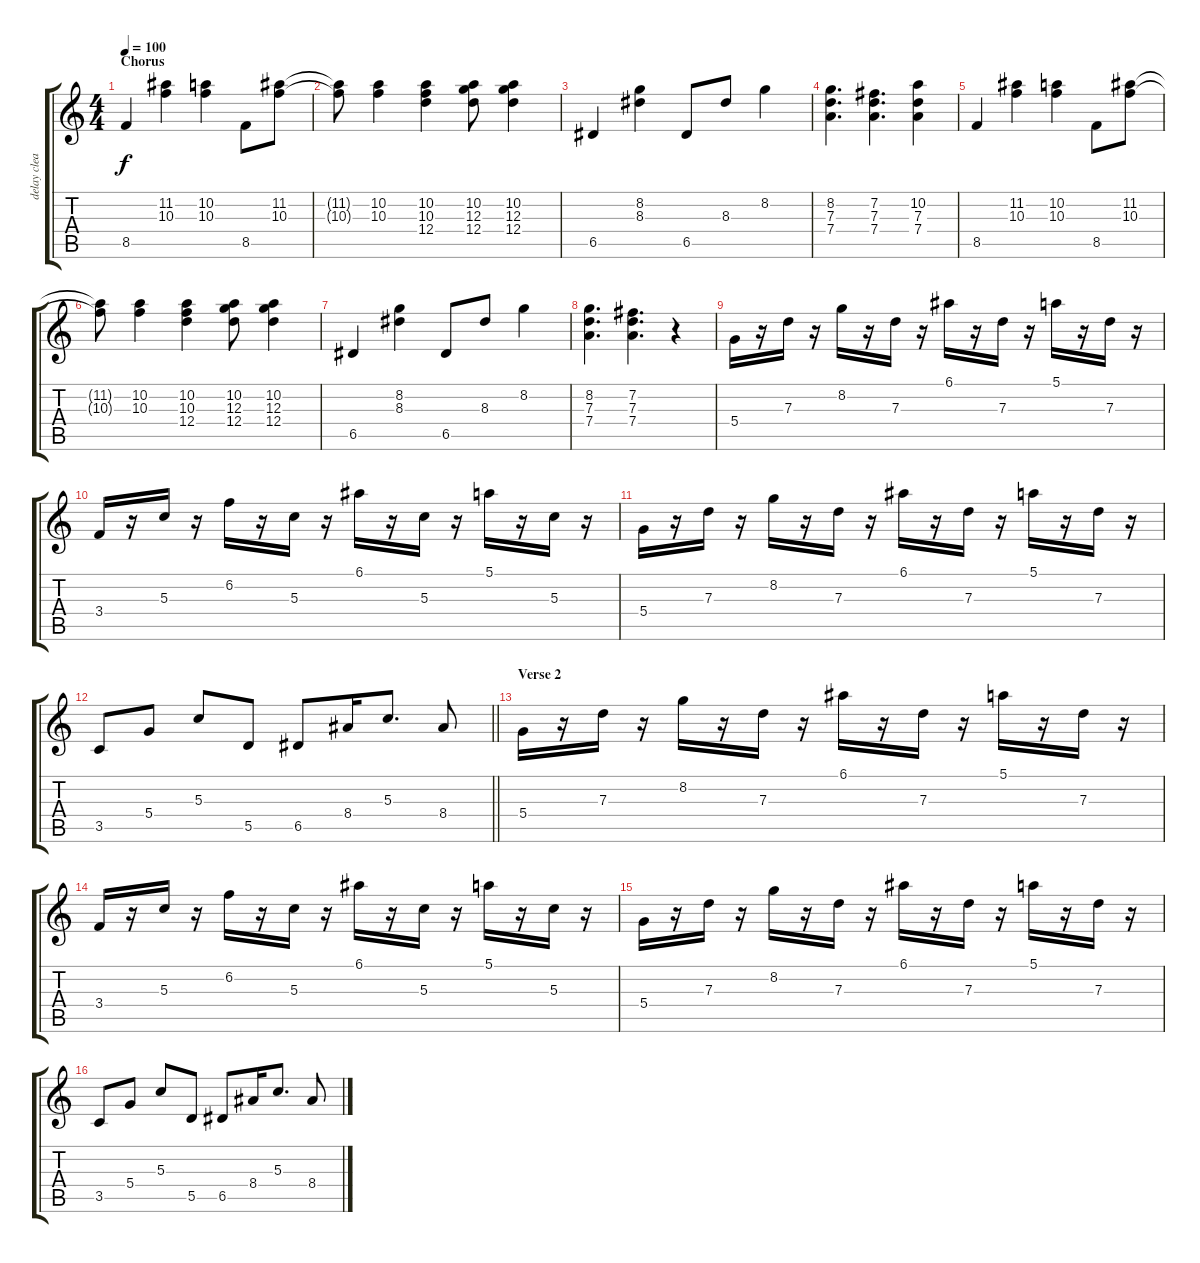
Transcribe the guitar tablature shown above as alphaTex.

\track ("delay clean" "delay clea") {instrument electricguitarclean}
\staff {score tabs}
\tuning (E4 B3 G3 D3 A2 E2) {hide}
\ts (4 4)
\section ("" "Chorus")
\tempo 100
\clef g2
\ks c
8.5.4{dy f} (11.2 10.3).4 (10.2 10.3).4 8.5.8 (11.2 10.3).8 |
(11.2{t} 10.3{t}).8 (10.2 10.3).4 (10.2 10.3 12.4).4 (10.2 12.3 12.4).8 (10.2 12.3 12.4).4 |
6.5.4 (8.2 8.3).4 6.5.8 8.3.8 8.2.4 |
(8.2 7.3 7.4).4{d} (7.2 7.3 7.4).4{d} (10.2 7.3 7.4).4 |
8.5.4 (11.2 10.3).4 (10.2 10.3).4 8.5.8 (11.2 10.3).8 |
(11.2{t} 10.3{t}).8 (10.2 10.3).4 (10.2 10.3 12.4).4 (10.2 12.3 12.4).8 (10.2 12.3 12.4).4 |
6.5.4 (8.2 8.3).4 6.5.8 8.3.8 8.2.4 |
(8.2 7.3 7.4).4{d} (7.2 7.3 7.4).4{d} r.4 |
5.4.16 r.16 7.3.16 r.16 8.2.16 r.16 7.3.16 r.16 6.1.16 r.16 7.3.16 r.16 5.1.16 r.16 7.3.16 r.16 |
3.4.16 r.16 5.3.16 r.16 6.2.16 r.16 5.3.16 r.16 6.1.16 r.16 5.3.16 r.16 5.1.16 r.16 5.3.16 r.16 |
5.4.16 r.16 7.3.16 r.16 8.2.16 r.16 7.3.16 r.16 6.1.16 r.16 7.3.16 r.16 5.1.16 r.16 7.3.16 r.16 |
\barLineRight lightlight
3.5.8 5.4.8 5.3.8 5.5.8 6.5.8 8.4.16 5.3.8{d} 8.4.8 |
\section ("" "Verse 2")
5.4.16 r.16 7.3.16 r.16 8.2.16 r.16 7.3.16 r.16 6.1.16 r.16 7.3.16 r.16 5.1.16 r.16 7.3.16 r.16 |
3.4.16 r.16 5.3.16 r.16 6.2.16 r.16 5.3.16 r.16 6.1.16 r.16 5.3.16 r.16 5.1.16 r.16 5.3.16 r.16 |
5.4.16 r.16 7.3.16 r.16 8.2.16 r.16 7.3.16 r.16 6.1.16 r.16 7.3.16 r.16 5.1.16 r.16 7.3.16 r.16 |
3.5.8 5.4.8 5.3.8 5.5.8 6.5.8 8.4.16 5.3.8{d} 8.4.8
